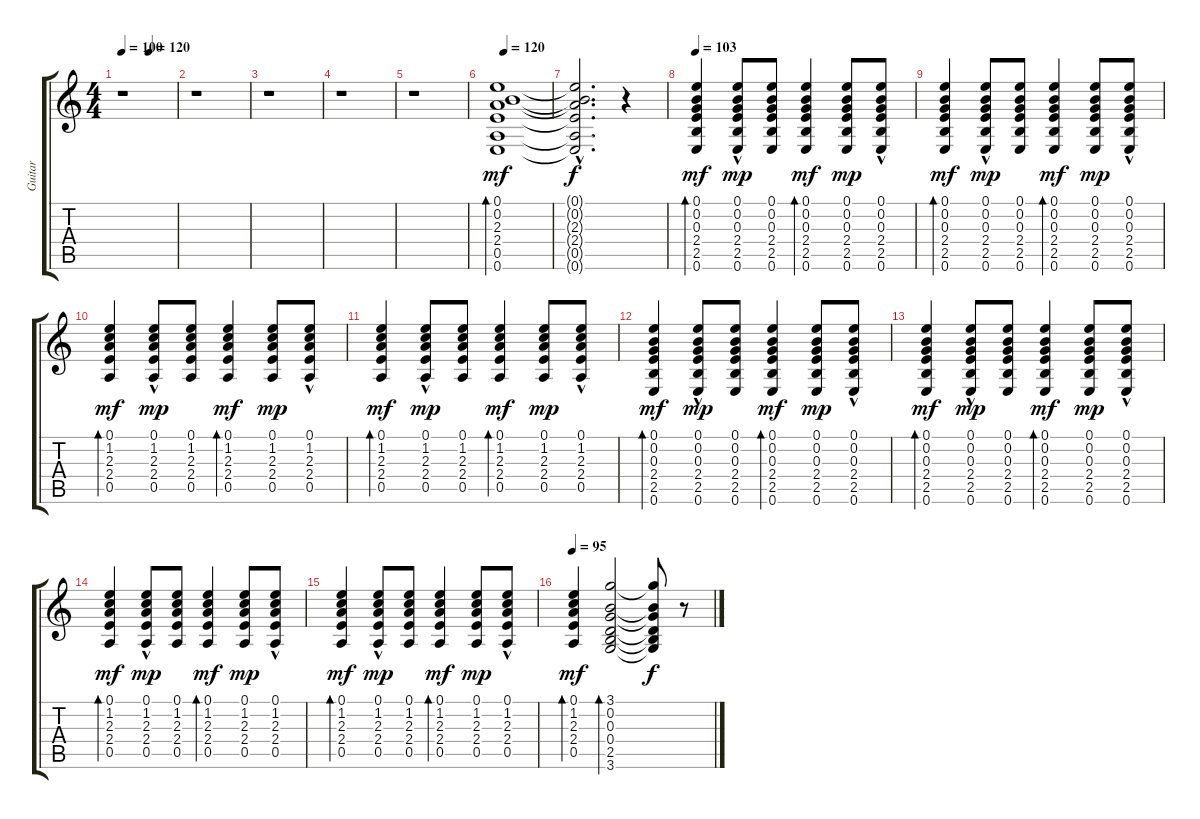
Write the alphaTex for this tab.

\track ("Guitar" "Guitar") {instrument acousticguitarsteel}
\staff {score tabs}
\tuning (E4 B3 G3 D3 A2 E2) {hide}
\ts (4 4)
\tempo 100
\tempo (120 0.5)
\clef g2
\ks c
r.1{dy f} |
r.1 |
r.1 |
r.1 |
r.1 |
\tempo 120
(0.1 0.2 2.3 2.4 0.5 0.6).1{bd 120 dy mf} |
(0.1{hac t} 0.2{hac t} 2.3{hac t} 2.4{hac t} 0.5{hac t} 0.6{hac t}).2{d dy f} r.4 |
\tempo 103
(0.1 0.2 0.3 2.4 2.5 0.6).4{bd 120 dy mf} (0.1 0.2{hac} 0.3 2.4 2.5 0.6).8{dy mp} (0.1 0.2 0.3 2.4 2.5 0.6).8 (0.1 0.2 0.3 2.4 2.5 0.6).4{bd 120 dy mf} (0.1 0.2 0.3 2.4 2.5 0.6).8{dy mp} (0.1 0.2 0.3 2.4{hac} 2.5 0.6).8 |
(0.1 0.2 0.3 2.4 2.5 0.6).4{bd 120 dy mf} (0.1 0.2{hac} 0.3 2.4 2.5 0.6).8{dy mp} (0.1 0.2 0.3 2.4 2.5 0.6).8 (0.1 0.2 0.3 2.4 2.5 0.6).4{bd 120 dy mf} (0.1 0.2 0.3 2.4 2.5 0.6).8{dy mp} (0.1 0.2 0.3 2.4{hac} 2.5 0.6).8 |
(0.1 1.2 2.3 2.4 0.5).4{bd 120 dy mf} (0.1 1.2 2.3{hac} 2.4 0.5).8{dy mp} (0.1 1.2 2.3 2.4 0.5).8 (0.1 1.2 2.3 2.4 0.5).4{bd 120 dy mf} (0.1 1.2 2.3 2.4 0.5).8{dy mp} (0.1 1.2 2.3 2.4 0.5{hac}).8 |
(0.1 1.2 2.3 2.4 0.5).4{bd 120 dy mf} (0.1 1.2 2.3{hac} 2.4 0.5).8{dy mp} (0.1 1.2 2.3 2.4 0.5).8 (0.1 1.2 2.3 2.4 0.5).4{bd 120 dy mf} (0.1 1.2 2.3 2.4 0.5).8{dy mp} (0.1 1.2 2.3 2.4 0.5{hac}).8 |
(0.1 0.2 0.3 2.4 2.5 0.6).4{bd 120 dy mf} (0.1 0.2{hac} 0.3 2.4 2.5 0.6).8{dy mp} (0.1 0.2 0.3 2.4 2.5 0.6).8 (0.1 0.2 0.3 2.4 2.5 0.6).4{bd 120 dy mf} (0.1 0.2 0.3 2.4 2.5 0.6).8{dy mp} (0.1 0.2 0.3 2.4{hac} 2.5 0.6).8 |
(0.1 0.2 0.3 2.4 2.5 0.6).4{bd 120 dy mf} (0.1 0.2{hac} 0.3 2.4 2.5 0.6).8{dy mp} (0.1 0.2 0.3 2.4 2.5 0.6).8 (0.1 0.2 0.3 2.4 2.5 0.6).4{bd 120 dy mf} (0.1 0.2 0.3 2.4 2.5 0.6).8{dy mp} (0.1 0.2 0.3 2.4{hac} 2.5 0.6).8 |
(0.1 1.2 2.3 2.4 0.5).4{bd 120 dy mf} (0.1 1.2 2.3{hac} 2.4 0.5).8{dy mp} (0.1 1.2 2.3 2.4 0.5).8 (0.1 1.2 2.3 2.4 0.5).4{bd 120 dy mf} (0.1 1.2 2.3 2.4 0.5).8{dy mp} (0.1 1.2 2.3 2.4 0.5{hac}).8 |
(0.1 1.2 2.3 2.4 0.5).4{bd 120 dy mf} (0.1 1.2 2.3{hac} 2.4 0.5).8{dy mp} (0.1 1.2 2.3 2.4 0.5).8 (0.1 1.2 2.3 2.4 0.5).4{bd 120 dy mf} (0.1 1.2 2.3 2.4 0.5).8{dy mp} (0.1 1.2 2.3 2.4 0.5{hac}).8 |
\tempo 95
(0.1 1.2 2.3 2.4 0.5).4{bd 120 dy mf} (3.1 0.2 0.3 0.4 2.5 3.6).2{bd 120} (3.1{t} 0.2{t} 0.3{t} 0.4{t} 2.5{t} 3.6{t}).8{dy f} r.8
